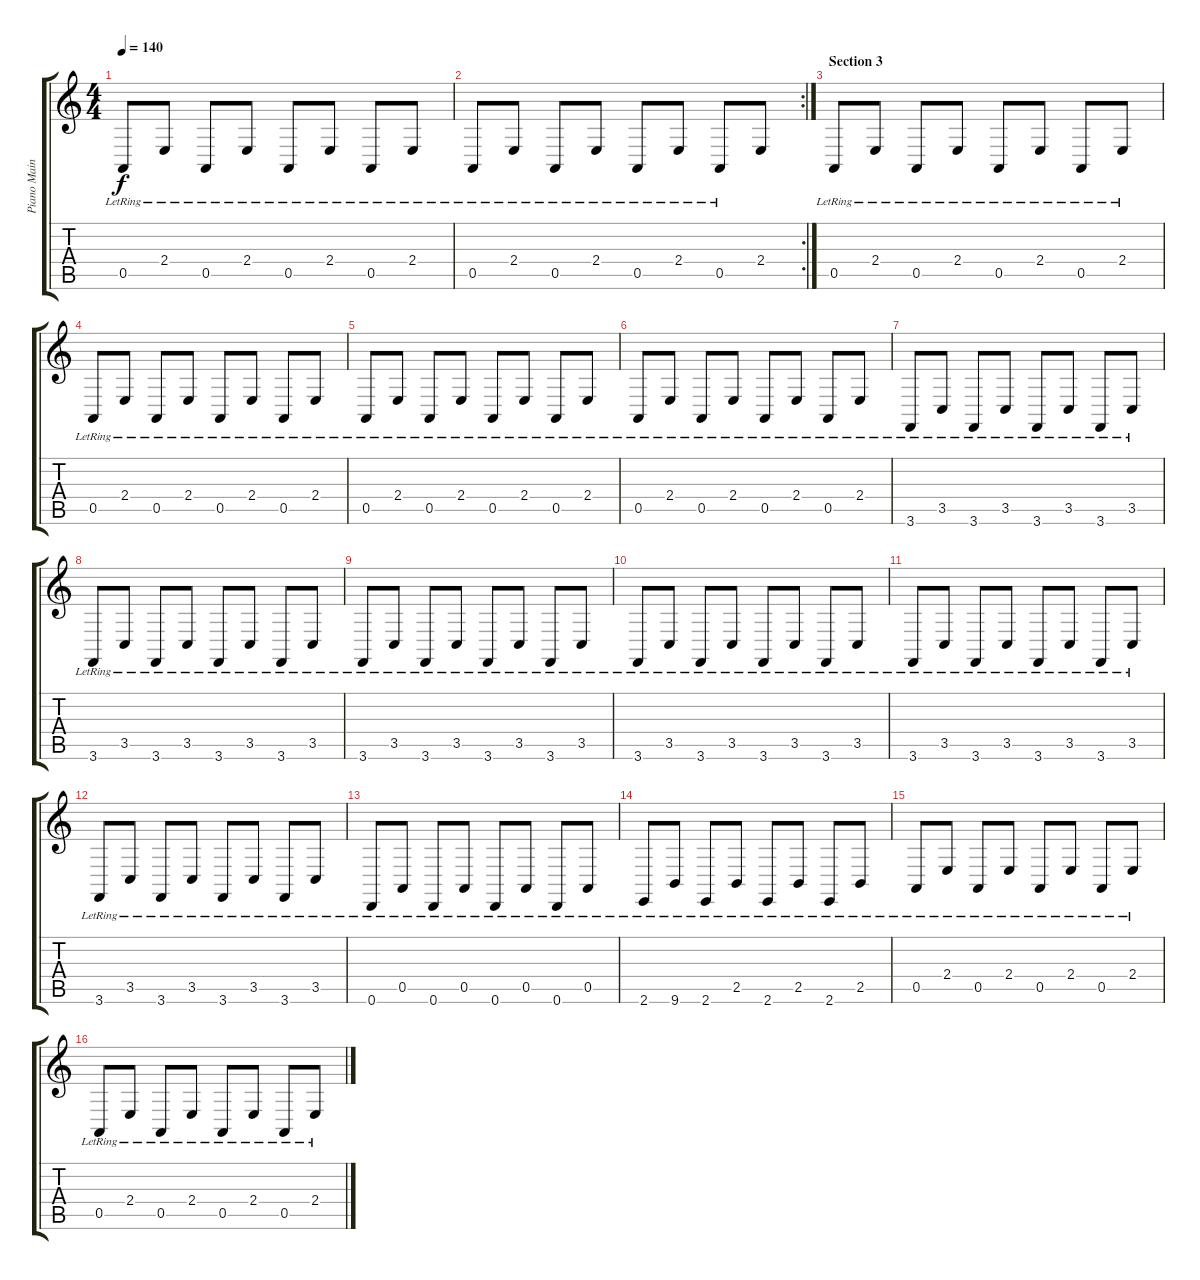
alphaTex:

\track ("Piano Main Gauche" "Piano Main") {instrument acousticgrandpiano}
\staff {score tabs}
\tuning (E4 B3 G3 D3 A2 D2) {hide}
\ts (4 4)
\tempo 140
\clef g2
\ks c
0.5{lr}.8{dy f} 2.4{lr}.8 0.5{lr}.8 2.4{lr}.8 0.5{lr}.8 2.4{lr}.8 0.5{lr}.8 2.4{lr}.8 |
\rc 2
0.5{lr}.8 2.4{lr}.8 0.5{lr}.8 2.4{lr}.8 0.5{lr}.8 2.4{lr}.8 0.5{lr}.8 2.4.8 |
\section ("" "Section 3")
0.5{lr}.8 2.4{lr}.8 0.5{lr}.8 2.4{lr}.8 0.5{lr}.8 2.4{lr}.8 0.5{lr}.8 2.4{lr}.8 |
0.5{lr}.8 2.4{lr}.8 0.5{lr}.8 2.4{lr}.8 0.5{lr}.8 2.4{lr}.8 0.5{lr}.8 2.4{lr}.8 |
0.5{lr}.8 2.4{lr}.8 0.5{lr}.8 2.4{lr}.8 0.5{lr}.8 2.4{lr}.8 0.5{lr}.8 2.4{lr}.8 |
0.5{lr}.8 2.4{lr}.8 0.5{lr}.8 2.4{lr}.8 0.5{lr}.8 2.4{lr}.8 0.5{lr}.8 2.4{lr}.8 |
3.6{lr}.8 3.5{lr}.8 3.6{lr}.8 3.5{lr}.8 3.6{lr}.8 3.5{lr}.8 3.6{lr}.8 3.5{lr}.8 |
3.6{lr}.8 3.5{lr}.8 3.6{lr}.8 3.5{lr}.8 3.6{lr}.8 3.5{lr}.8 3.6{lr}.8 3.5{lr}.8 |
3.6{lr}.8 3.5{lr}.8 3.6{lr}.8 3.5{lr}.8 3.6{lr}.8 3.5{lr}.8 3.6{lr}.8 3.5{lr}.8 |
3.6{lr}.8 3.5{lr}.8 3.6{lr}.8 3.5{lr}.8 3.6{lr}.8 3.5{lr}.8 3.6{lr}.8 3.5{lr}.8 |
3.6{lr}.8 3.5{lr}.8 3.6{lr}.8 3.5{lr}.8 3.6{lr}.8 3.5{lr}.8 3.6{lr}.8 3.5{lr}.8 |
3.6{lr}.8 3.5{lr}.8 3.6{lr}.8 3.5{lr}.8 3.6{lr}.8 3.5{lr}.8 3.6{lr}.8 3.5{lr}.8 |
0.6{lr}.8 0.5{lr}.8 0.6{lr}.8 0.5{lr}.8 0.6{lr}.8 0.5{lr}.8 0.6{lr}.8 0.5{lr}.8 |
2.6{lr}.8 9.6{lr}.8 2.6{lr}.8 2.5{lr}.8 2.6{lr}.8 2.5{lr}.8 2.6{lr}.8 2.5{lr}.8 |
0.5{lr}.8 2.4{lr}.8 0.5{lr}.8 2.4{lr}.8 0.5{lr}.8 2.4{lr}.8 0.5{lr}.8 2.4{lr}.8 |
0.5{lr}.8{volume 15} 2.4{lr}.8 0.5{lr}.8 2.4{lr}.8 0.5{lr}.8 2.4{lr}.8 0.5{lr}.8 2.4{lr}.8
